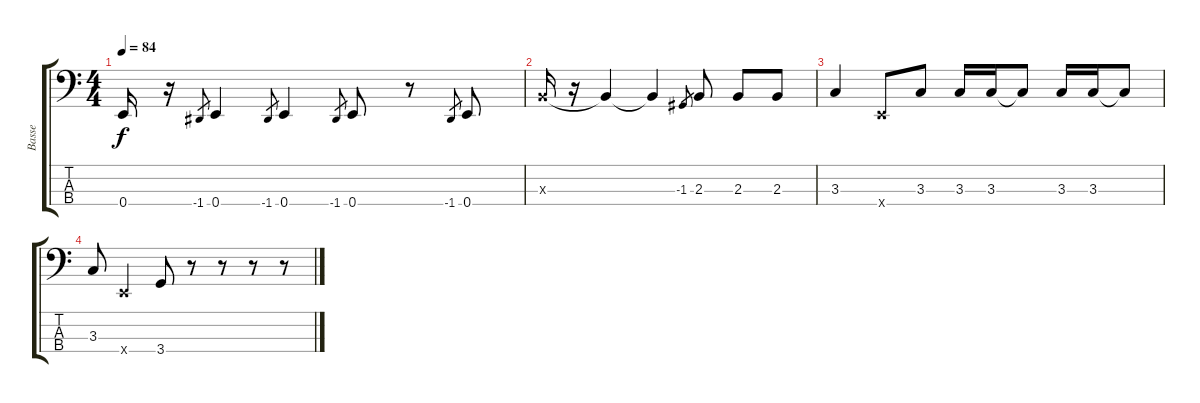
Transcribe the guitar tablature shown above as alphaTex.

\track ("Basse" "Basse") {instrument electricbasspick}
\staff {score tabs}
\tuning (G2 D2 A1 E1) {hide}
\ts (4 4)
\tempo 84
\clef f4
\ks c
0.4.16{dy f} r.16 -1.4.8{gr} 0.4.4 -1.4.8{gr} 0.4.4 -1.4.8{gr} 0.4.8 r.8 -1.4.8{gr} 0.4.8 |
2.3{x}.16 r.16 2.3{t}.4 2.3{t}.4 -1.3.8{gr} 2.3.8 2.3.8 2.3.8 |
3.3.4 0.4{x}.8 3.3.8 3.3.16 3.3.16 3.3{t}.8 3.3.16 3.3.16 3.3{t}.8 |
3.3.8 0.4{x}.4 3.4.8 r.8 r.8 r.8 r.8
